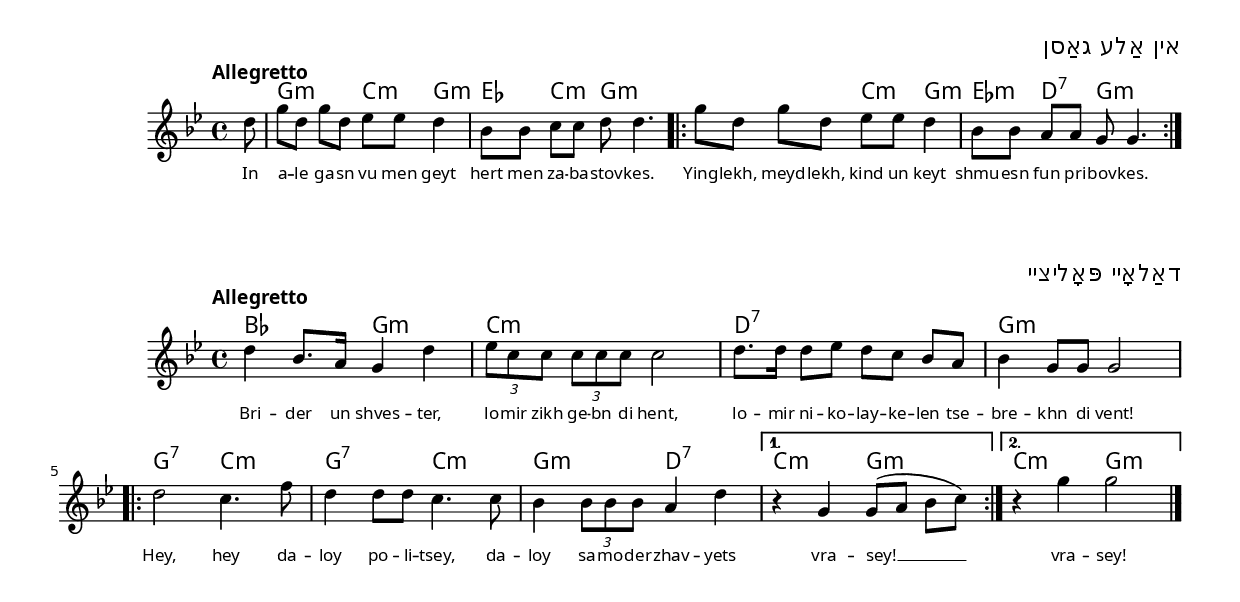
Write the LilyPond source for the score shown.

\version "2.18.2"
\language "english"
\include "../../../../templates/preamble.ly"

mel-a = \relative d'' {
  \partial 8 { d8 }
  g d g d ef ef d4 |
  bf8 bf c c d d4.
  \repeat volta 2 {
    g8 d g d ef ef d4 |
    bf8 bf a a g g4.
  }
}
mel-b = \relative d'' {
  d4 bf8. a16 g4 d' |
  \tuplet 3/2 { ef8 c c } \tuplet 3/2 { c c c } c2 |
  d8. d16 d8 ef d c bf a |
  bf4 g8 g g2 |
  \repeat volta 2 {
    d'2 c4. f8 |
    d4 d8 d c4. c8 |
    bf4 \tuplet 3/2 { bf8 bf bf } a4 d |
    }
  \alternative {
    { r g, g8( a bf c) | }
    { r4 g'4 g2 | }
  }  
}
      
acc-a = \chordmode {
  \partial 8 { s8 }
  g2:m c4:m g:m |
  ef: c:m g2:m |
  g:m c4:m g:m |
  ef:m d:7 g2:m |
}
acc-b = \chordmode {
  bf: g:m |
  c1:m |
  d:7 |
  g:m |
  g2:7 c:m |
  g:7 c:m |
  g:m d:7 |
  c:m g:m |
  \once \set chordChanges = ##f c:m g:m |
}

\score {
  \header { piece = "אין אַלע גאַסן" }
  <<
    \new ChordNames {
        \acc-a

        }
    \new Staff {
      \clef treble
      \key g \minor
      \time 4/4
      \tempo Allegretto
      \new Voice = "melody" {
        \mel-a 

        }
      }
    \new Lyrics \lyricsto "melody" {
      In a -- le ga -- sn vu men geyt
      hert men za -- ba -- stov -- kes.
      Ying -- lekh, meyd -- lekh, kind un keyt
      shmu -- esn fun pri -- bov -- kes.

    }
  >>
}
\score {
  \header { piece = "דאַלאָיי פּאָליציי" }
  <<
    \new ChordNames {
      \acc-b
    }
    \new Staff {
      \clef treble
      \key g \minor
      \time 4/4
      \tempo Allegretto
      \new Voice = "melody" {
        \mel-b
        \bar "|."
      }
    }
    \new Lyrics \lyricsto "melody" {
      Bri -- der un shves -- ter,
      lo -- mir zikh ge -- bn di hent,
      lo -- mir ni -- ko -- lay -- ke -- len tse -- bre -- khn di vent!
      Hey, hey da -- loy po -- li -- tsey,
      da -- loy sa -- mo -- der -- zhav -- yets 
      vra -- sey! __ 
      vra -- sey!
    }
  >>
}
